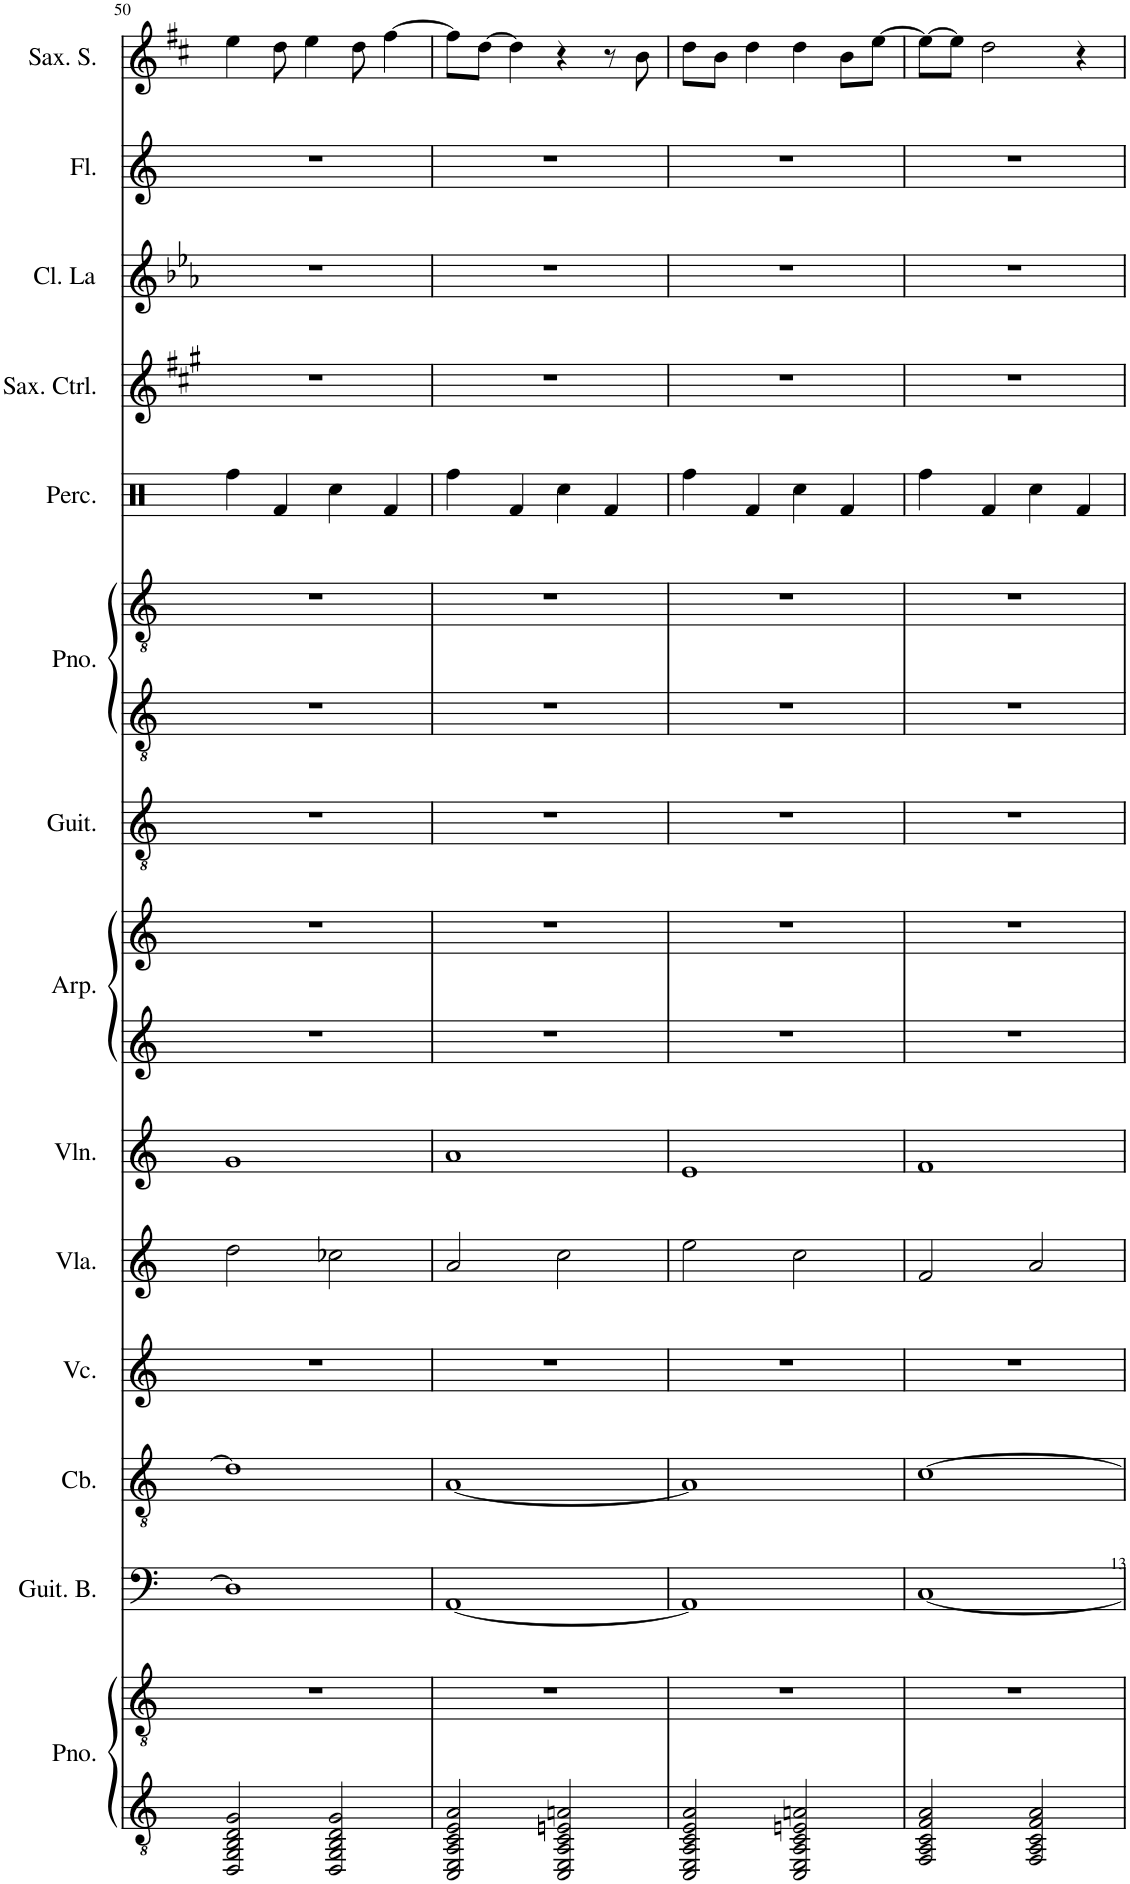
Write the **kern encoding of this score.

**kern	**kern	**kern	**kern	**kern	**kern	**kern	**kern	**kern	**kern	**kern	**kern	**kern	**kern	**kern	**kern	**kern
*part14	*part14	*part13	*part12	*part11	*part10	*part9	*part8	*part8	*part7	*part6	*part6	*part5	*part4	*part3	*part2	*part1
*staff17	*staff16	*staff15	*staff14	*staff13	*staff12	*staff11	*staff10	*staff9	*staff8	*staff7	*staff6	*staff5	*staff4	*staff3	*staff2	*staff1
*I"Piano	*	*I"Guitare Basse	*I"Contrabajo	*I"Violonchelo	*I"Viola	*I"Violín	*I"Arpa	*	*I"Guitarra acústica	*I"Piano	*	*I"Set de percusión	*I"Saxofón contralto	*I"Clarinete en La	*I"Flauta	*I"Saxophone Soprano
*I'Pno.	*	*I'Guit. B.	*I'Cb.	*I'Vc.	*I'Vla.	*I'Vln.	*I'Arp.	*	*I'Guit.	*I'Pno.	*	*I'Perc.	*I'Sax. Ctrl.	*I'Cl. La	*I'Fl.	*I'Sax. S.
!!LO:PB:g=z
*clefGv2	*clefGv2	*clefF4	*clefGv2	*clefG2	*clefG2	*clefG2	*clefG2	*clefG2	*clefGv2	*clefGv2	*clefGv2	*clefX	*clefG2	*clefG2	*clefG2	*clefG2
*	*	*Trd7c12	*Trd7c12	*	*	*	*	*	*	*	*	*	*Trd5c9	*Trd2c3	*	*Trd1c2
*k[]	*k[]	*k[]	*k[]	*k[]	*k[]	*k[]	*k[]	*k[]	*k[]	*k[]	*k[]	*k[]	*k[f#c#g#]	*k[b-e-a-]	*k[]	*k[f#c#]
*M4/4	*M4/4	*M4/4	*M4/4	*M4/4	*M4/4	*M4/4	*M4/4	*M4/4	*M4/4	*M4/4	*M4/4	*M4/4	*M4/4	*M4/4	*M4/4	*M4/4
=50	=50	=50	=50	=50	=50	=50	=50	=50	=50	=50	=50	=50	=50	=50	=50	=50
2DD/ 2GG/ 2BB/ 2D/ 2G/	1r	1D]	1d]	1r	2dd\	1g	1r	1r	1r	1r	1r	4Rff\	1r	1r	1r	4ee\
.	.	.	.	.	.	.	.	.	.	.	.	4Rf/	.	.	.	8dd\
.	.	.	.	.	.	.	.	.	.	.	.	.	.	.	.	4ee\
2DD/ 2GG/ 2BB/ 2D/ 2G/	.	.	.	.	2cc-X\	.	.	.	.	.	.	4Rcc\	.	.	.	.
.	.	.	.	.	.	.	.	.	.	.	.	.	.	.	.	8dd\
.	.	.	.	.	.	.	.	.	.	.	.	4Rf/	.	.	.	[4ff#\
=51	=51	=51	=51	=51	=51	=51	=51	=51	=51	=51	=51	=51	=51	=51	=51	=51
2CC/ 2EE/ 2AA/ 2C/ 2E/ 2A/	1r	[1AA	[1A	1r	2a/	1a	1r	1r	1r	1r	1r	4Rff\	1r	1r	1r	8ff#\L]
.	.	.	.	.	.	.	.	.	.	.	.	.	.	.	.	[8dd\J
.	.	.	.	.	.	.	.	.	.	.	.	4Rf/	.	.	.	4dd\]
2CC/ 2EE/ 2AA/ 2C/ 2En/ 2An/	.	.	.	.	2cc\	.	.	.	.	.	.	4Rcc\	.	.	.	4r
.	.	.	.	.	.	.	.	.	.	.	.	4Rf/	.	.	.	8r
.	.	.	.	.	.	.	.	.	.	.	.	.	.	.	.	8b\
=52	=52	=52	=52	=52	=52	=52	=52	=52	=52	=52	=52	=52	=52	=52	=52	=52
2CC/ 2EE/ 2AA/ 2C/ 2E/ 2A/	1r	1AA]	1A]	1r	2ee\	1e	1r	1r	1r	1r	1r	4Rff\	1r	1r	1r	8dd\L
.	.	.	.	.	.	.	.	.	.	.	.	.	.	.	.	8b\J
.	.	.	.	.	.	.	.	.	.	.	.	4Rf/	.	.	.	4dd\
2CC/ 2EE/ 2AA/ 2C/ 2En/ 2An/	.	.	.	.	2cc\	.	.	.	.	.	.	4Rcc\	.	.	.	4dd\
.	.	.	.	.	.	.	.	.	.	.	.	4Rf/	.	.	.	8b\L
.	.	.	.	.	.	.	.	.	.	.	.	.	.	.	.	[8ee\J
=53	=53	=53	=53	=53	=53	=53	=53	=53	=53	=53	=53	=53	=53	=53	=53	=53
2FF/ 2AA/ 2C/ 2F/ 2A/	1r	[1C	[1c	1r	2f/	1f	1r	1r	1r	1r	1r	4Rff\	1r	1r	1r	8ee\L_
.	.	.	.	.	.	.	.	.	.	.	.	.	.	.	.	8ee\J]
.	.	.	.	.	.	.	.	.	.	.	.	4Rf/	.	.	.	2dd\
2FF/ 2AA/ 2C/ 2F/ 2A/	.	.	.	.	2a/	.	.	.	.	.	.	4Rcc\	.	.	.	.
.	.	.	.	.	.	.	.	.	.	.	.	4Rf/	.	.	.	4r
=	=	=	=	=	=	=	=	=	=	=	=	=	=	=	=	=
*-	*-	*-	*-	*-	*-	*-	*-	*-	*-	*-	*-	*-	*-	*-	*-	*-
